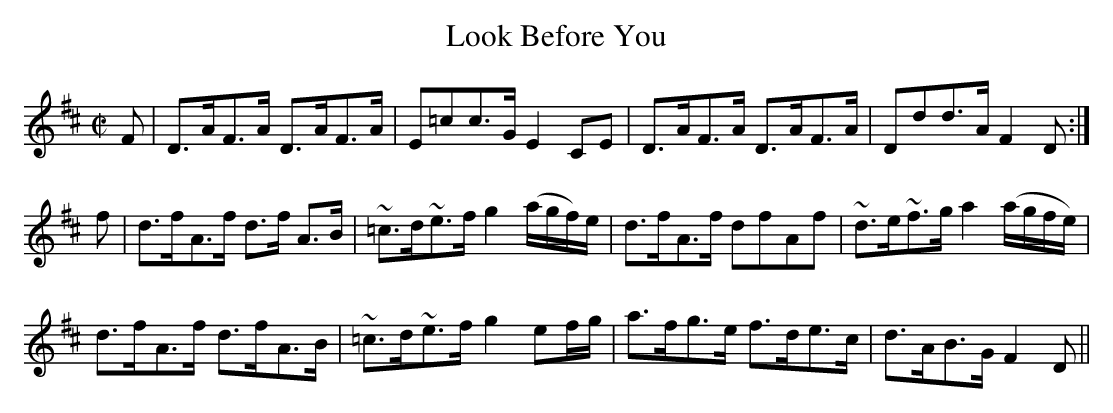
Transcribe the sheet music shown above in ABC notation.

X:1
T:Look Before You
M:C|
L:1/8
K:D
F|D>AF>A D>AF>A|E=cc>G E2 CE|D>AF>A D>AF>A|Ddd>A F2D:|
f|d>fA>f d>f A>B|~=c>d~e>f g2 (a/g/f/)e/|d>fA>f dfAf|~d>e~f>g a2 (a/g/f/e/)|
d>fA>f d>fA>B|~=c>d~e>fg2 ef/g/|a>fg>e f>de>c|d>AB>G F2D||
